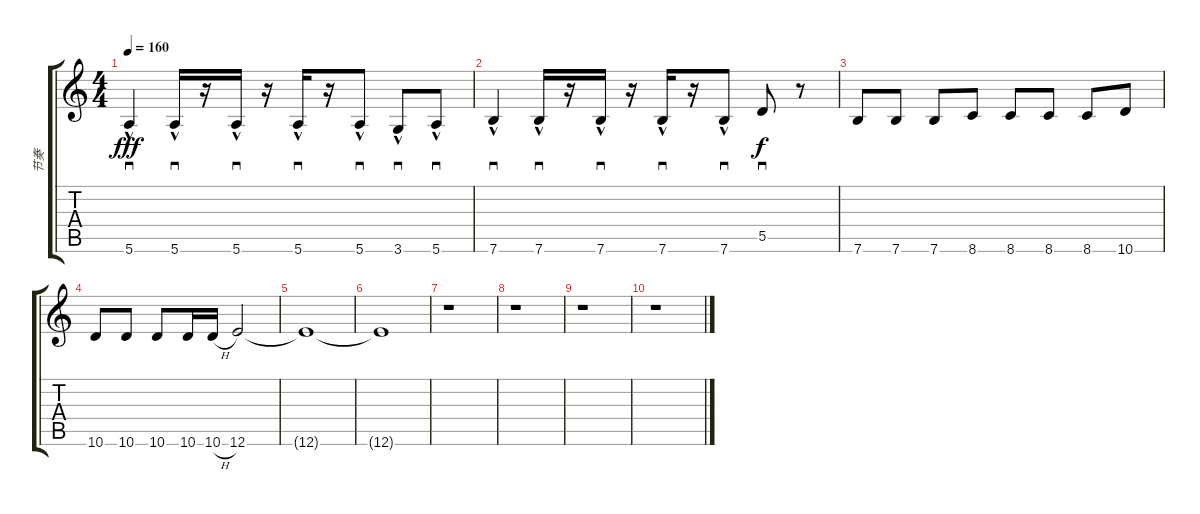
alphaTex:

\track ("节奏" "节奏") {instrument distortionguitar}
\staff {score tabs}
\tuning (E4 B3 G3 D3 A2 E2) {hide}
\ts (4 4)
\tempo 160
\clef g2
\ks c
5.6{hac}.4{sd dy fff} 5.6{hac}.16{sd} r.16 5.6{hac}.16{sd} r.16 5.6{hac}.16{sd} r.16 5.6{hac}.8{sd} 3.6{hac}.8{sd} 5.6{hac}.8{sd} |
7.6{hac}.4{sd} 7.6{hac}.16{sd} r.16 7.6{hac}.16{sd} r.16 7.6{hac}.16{sd} r.16 7.6{hac}.8{sd} 5.5.8{sd dy f} r.8 |
7.6.8 7.6.8 7.6.8 8.6.8 8.6.8 8.6.8 8.6.8 10.6.8 |
10.6.8 10.6.8 10.6.8 10.6.16 10.6{h}.16 12.6.2 |
12.6{t}.1 |
12.6{t}.1 |
r.1 |
r.1 |
r.1 |
r.1
